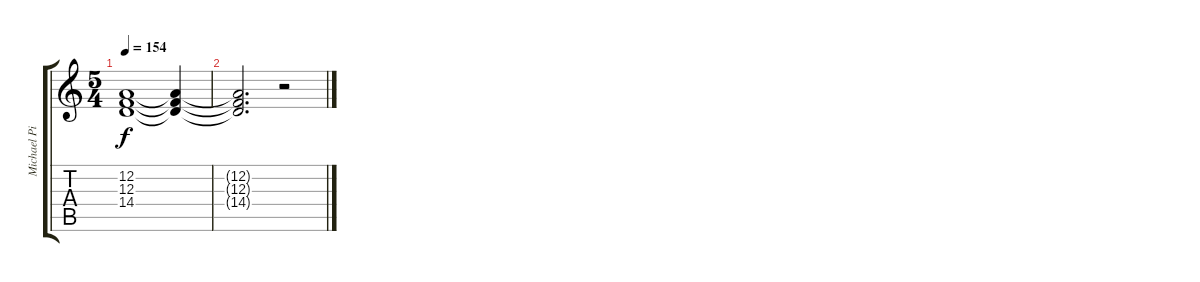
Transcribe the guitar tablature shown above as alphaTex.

\track ("Michael Pinnella" "Michael Pi") {instrument synthstrings1}
\staff {score tabs}
\tuning (D4 A3 F3 C3 G2 D2) {hide}
\ts (5 4)
\tempo 154
\clef g2
\ks c
(12.2{t} 12.3{t} 14.4{t}).1{dy f} (12.2{t} 12.3{t} 14.4{t}).4 |
(12.2{t} 12.3{t} 14.4{t}).2{d} r.2
